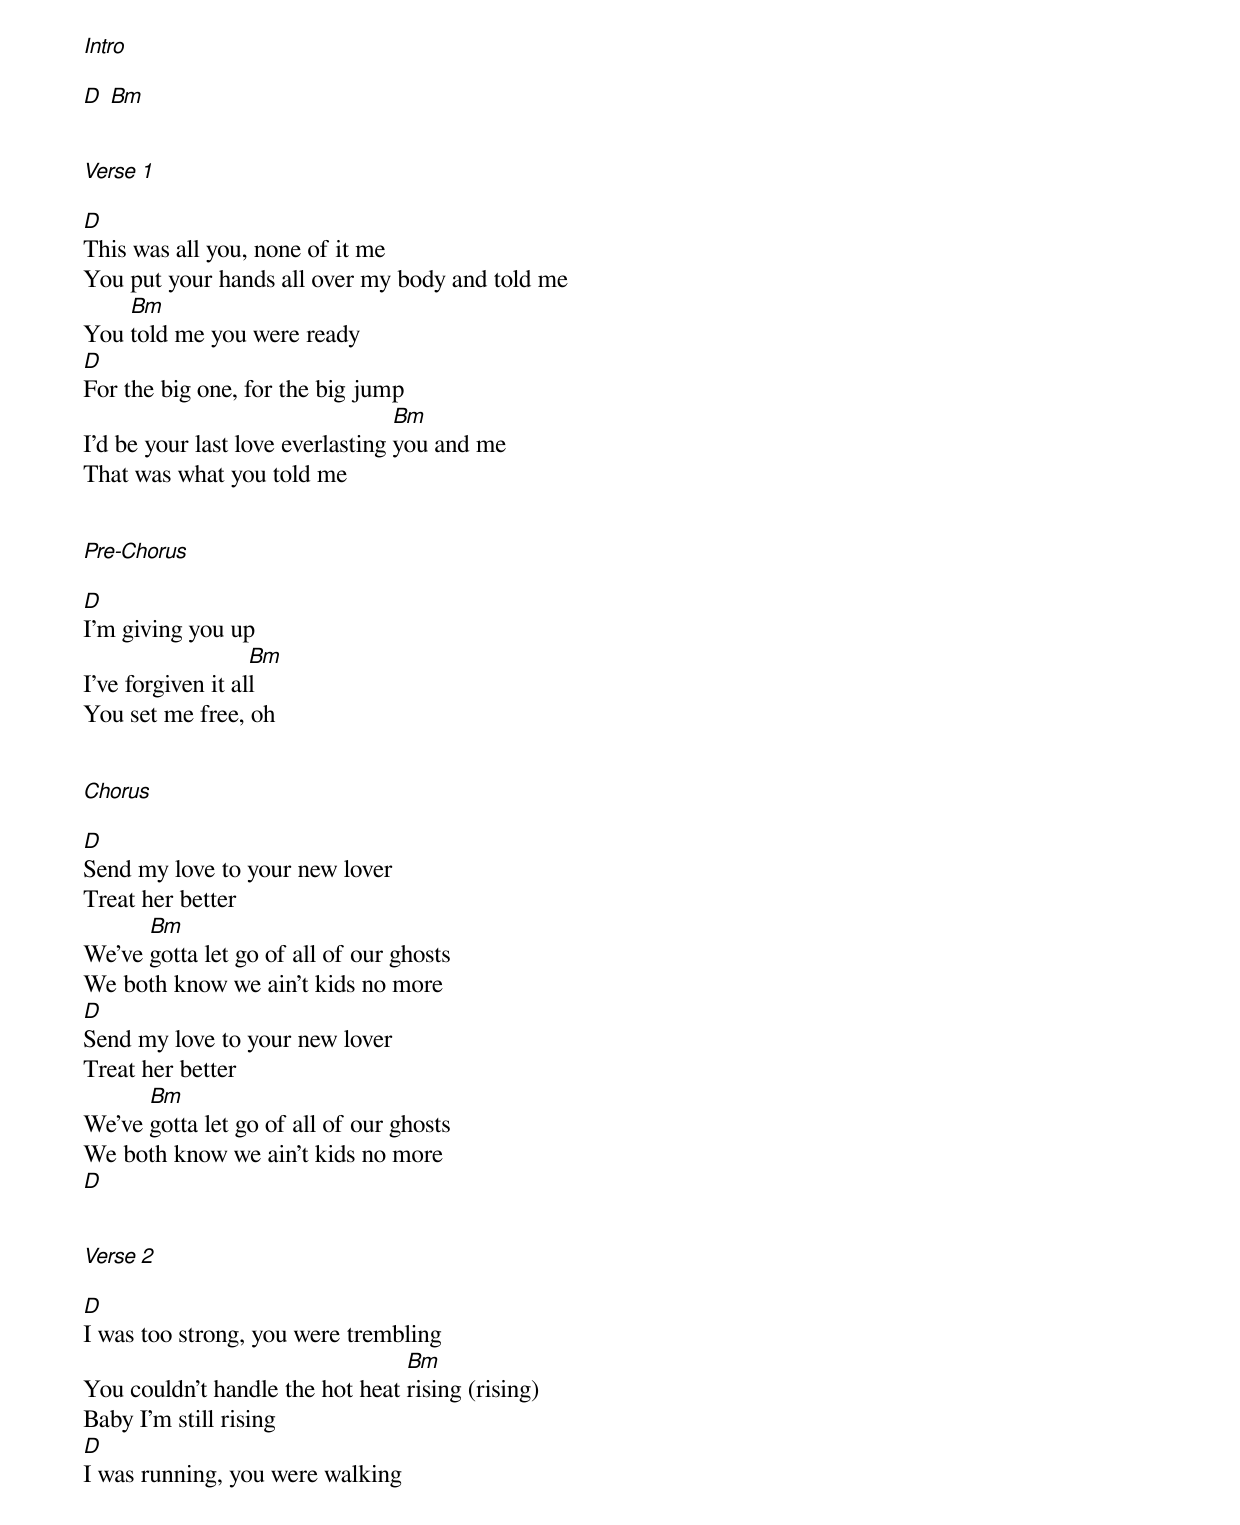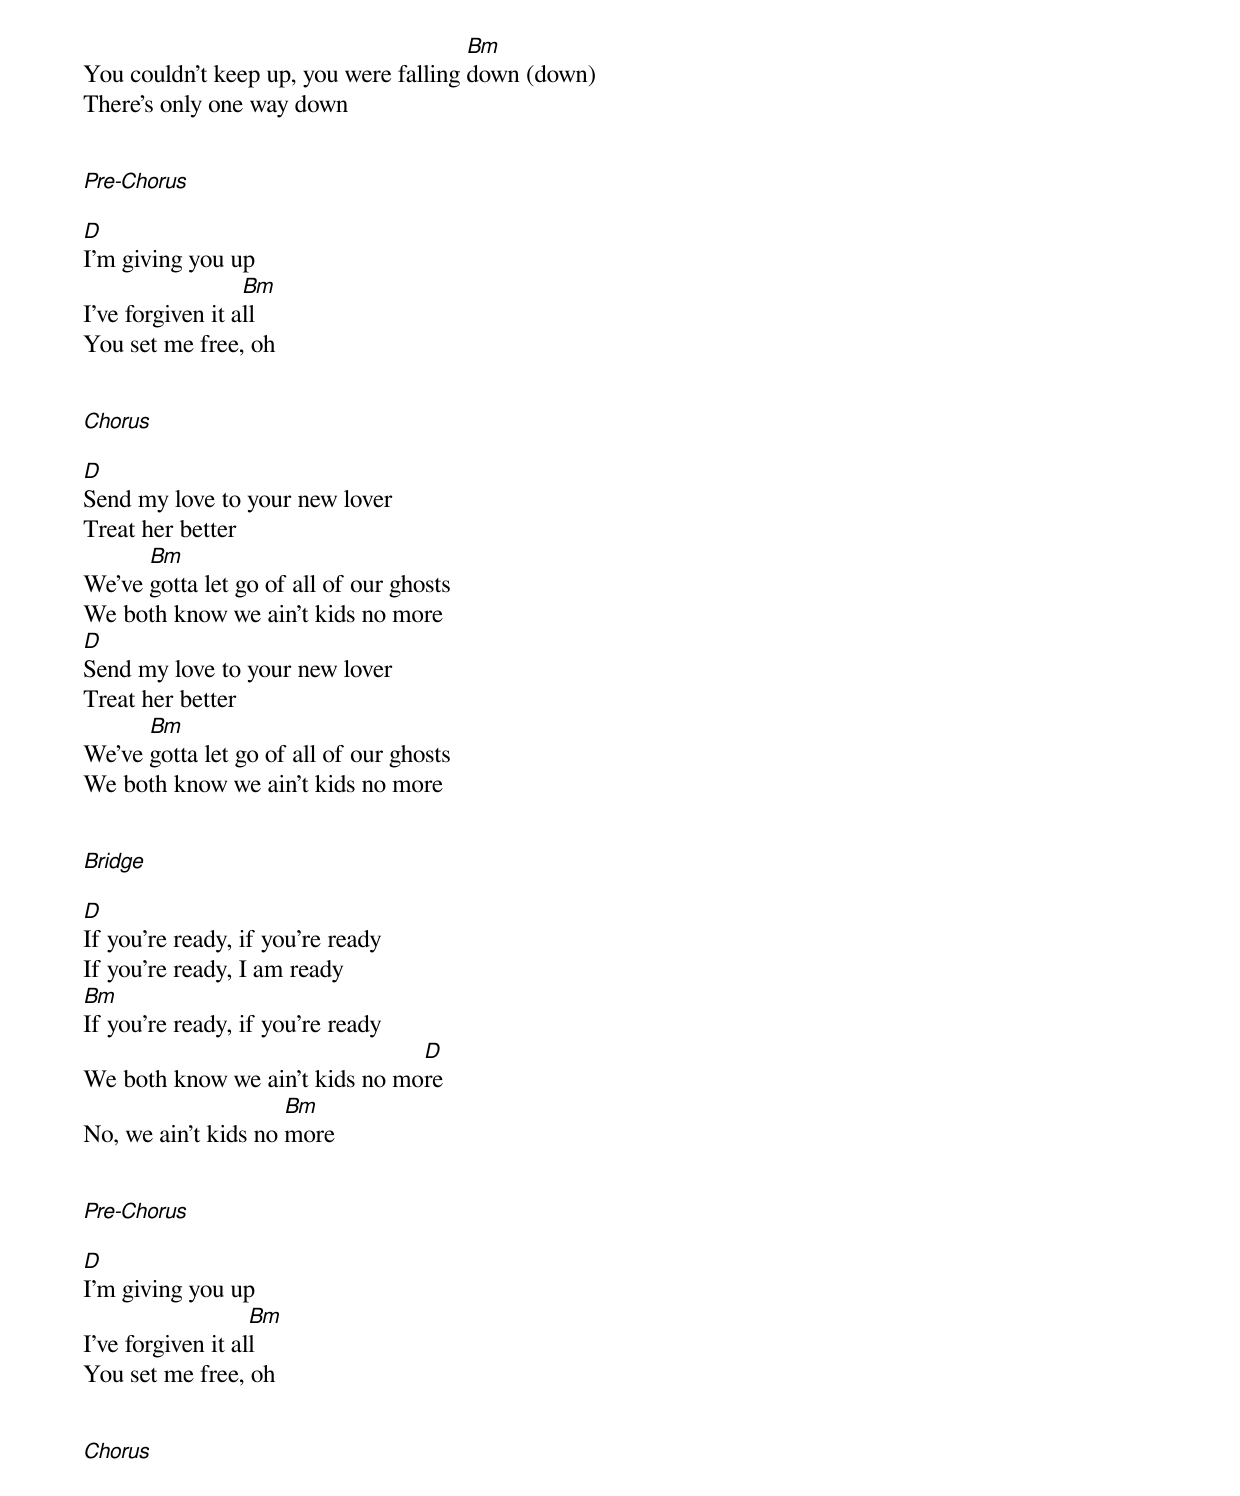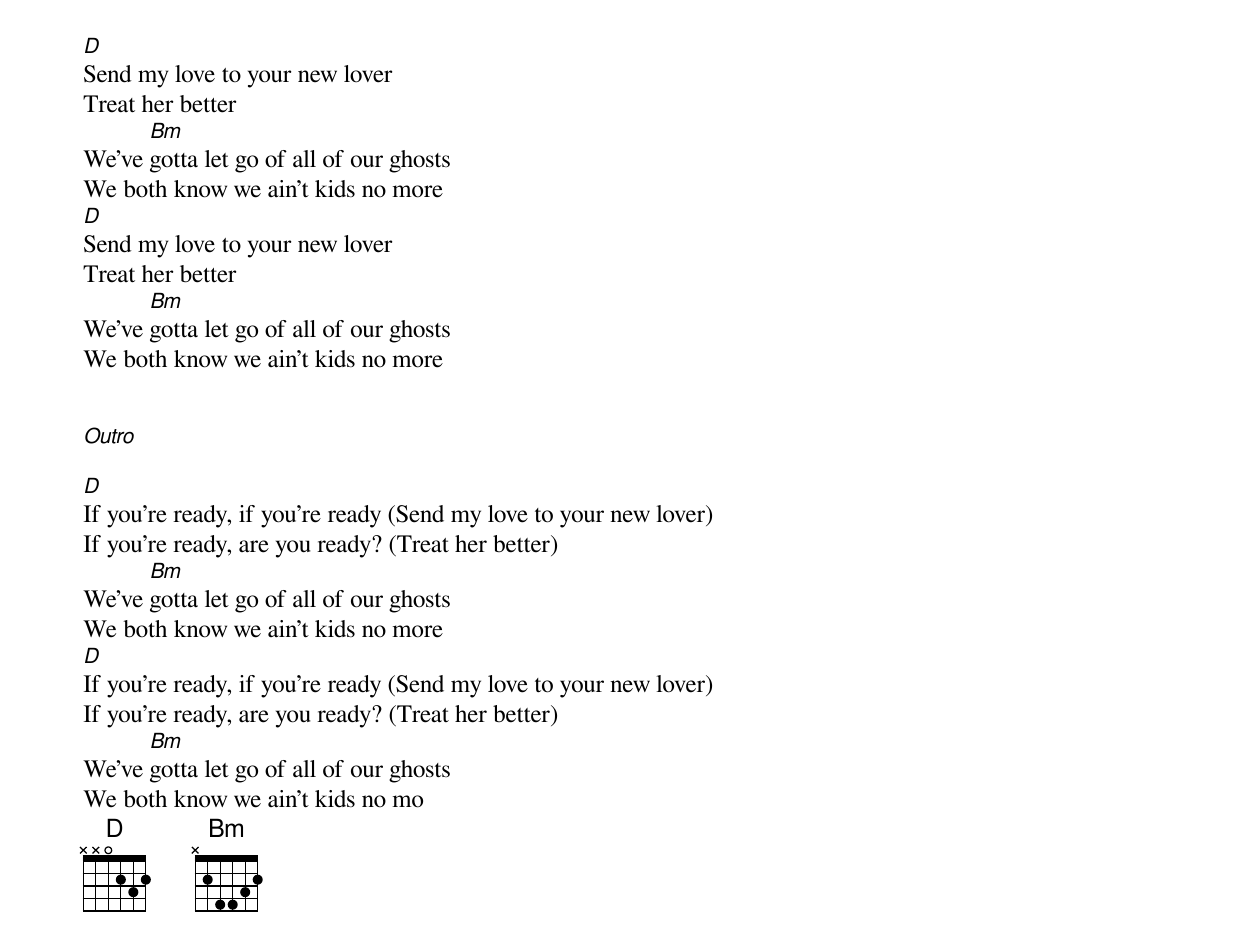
[Intro]

[D] [Bm]


[Verse 1]

[D]This was all you, none of it me
You put your hands all over my body and told me
You [Bm]told me you were ready
[D]For the big one, for the big jump
I'd be your last love everlasting [Bm]you and me
That was what you told me


[Pre-Chorus]

[D]I'm giving you up
I've forgiven it al[Bm]l
You set me free, oh


[Chorus]

[D]Send my love to your new lover
Treat her better
We've [Bm]gotta let go of all of our ghosts
We both know we ain't kids no more
[D]Send my love to your new lover
Treat her better
We've [Bm]gotta let go of all of our ghosts
We both know we ain't kids no more
[D]


[Verse 2]

[D]I was too strong, you were trembling
You couldn't handle the hot heat [Bm]rising (rising)
Baby I'm still rising
[D]I was running, you were walking
You couldn't keep up, you were falling [Bm]down (down)
There's only one way down


[Pre-Chorus]

[D]I'm giving you up
I've forgiven it a[Bm]ll
You set me free, oh


[Chorus]

[D]Send my love to your new lover
Treat her better
We've [Bm]gotta let go of all of our ghosts
We both know we ain't kids no more
[D]Send my love to your new lover
Treat her better
We've [Bm]gotta let go of all of our ghosts
We both know we ain't kids no more


[Bridge]

[D]If you're ready, if you're ready
If you're ready, I am ready
[Bm]If you're ready, if you're ready
We both know we ain't kids no mo[D]re
No, we ain't kids no [Bm]more


[Pre-Chorus]

[D]I'm giving you up
I've forgiven it al[Bm]l
You set me free, oh


[Chorus]

[D]Send my love to your new lover
Treat her better
We've [Bm]gotta let go of all of our ghosts
We both know we ain't kids no more
[D]Send my love to your new lover
Treat her better
We've [Bm]gotta let go of all of our ghosts
We both know we ain't kids no more


[Outro]

[D]If you're ready, if you're ready (Send my love to your new lover)
If you're ready, are you ready? (Treat her better)
We've [Bm]gotta let go of all of our ghosts
We both know we ain't kids no more
[D]If you're ready, if you're ready (Send my love to your new lover)
If you're ready, are you ready? (Treat her better)
We've [Bm]gotta let go of all of our ghosts
We both know we ain't kids no mo
